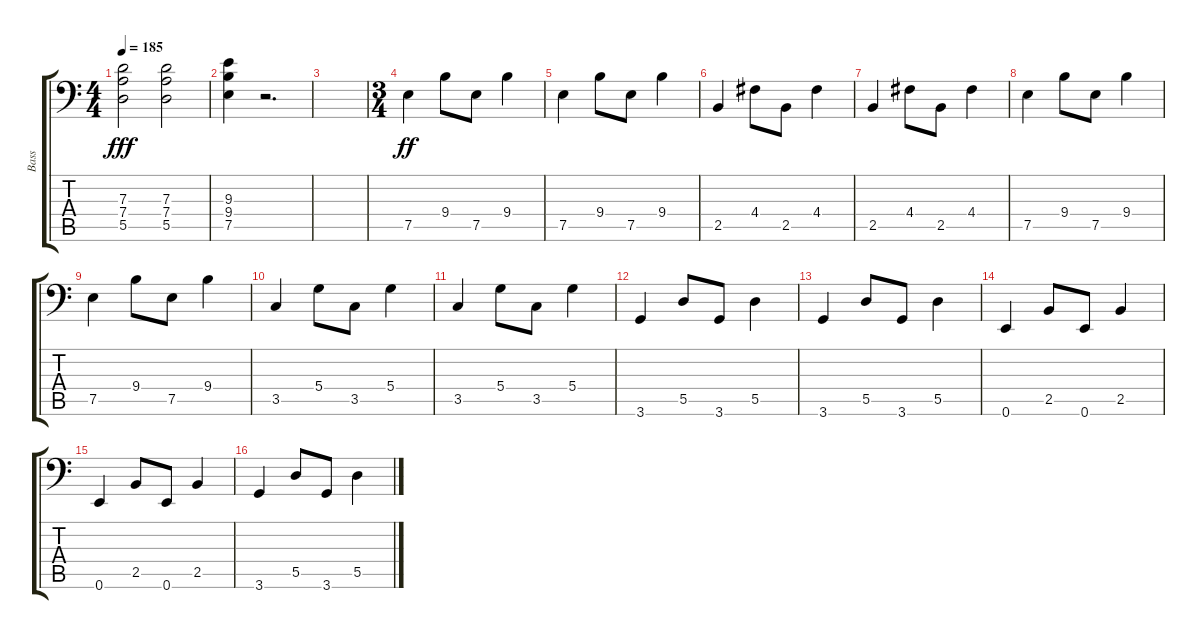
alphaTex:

\track ("Bass" "Bass") {instrument electricbassfinger}
\staff {score tabs}
\tuning (E3 B2 G2 D2 A1 E1) {hide}
\ts (4 4)
\tempo 185
\clef f4
\ks c
(7.3 7.4 5.5).2{dy fff} (7.3 7.4 5.5).2 |
(9.3 9.4 7.5).4 r.2{d} |
|
\ts (3 4)
7.5.4{dy ff} 9.4.8 7.5.8 9.4.4 |
7.5.4 9.4.8 7.5.8 9.4.4 |
2.5.4 4.4.8 2.5.8 4.4.4 |
2.5.4 4.4.8 2.5.8 4.4.4 |
7.5.4 9.4.8 7.5.8 9.4.4 |
7.5.4 9.4.8 7.5.8 9.4.4 |
3.5.4 5.4.8 3.5.8 5.4.4 |
3.5.4 5.4.8 3.5.8 5.4.4 |
3.6.4 5.5.8 3.6.8 5.5.4 |
3.6.4 5.5.8 3.6.8 5.5.4 |
0.6.4 2.5.8 0.6.8 2.5.4 |
0.6.4 2.5.8 0.6.8 2.5.4 |
3.6.4 5.5.8 3.6.8 5.5.4
